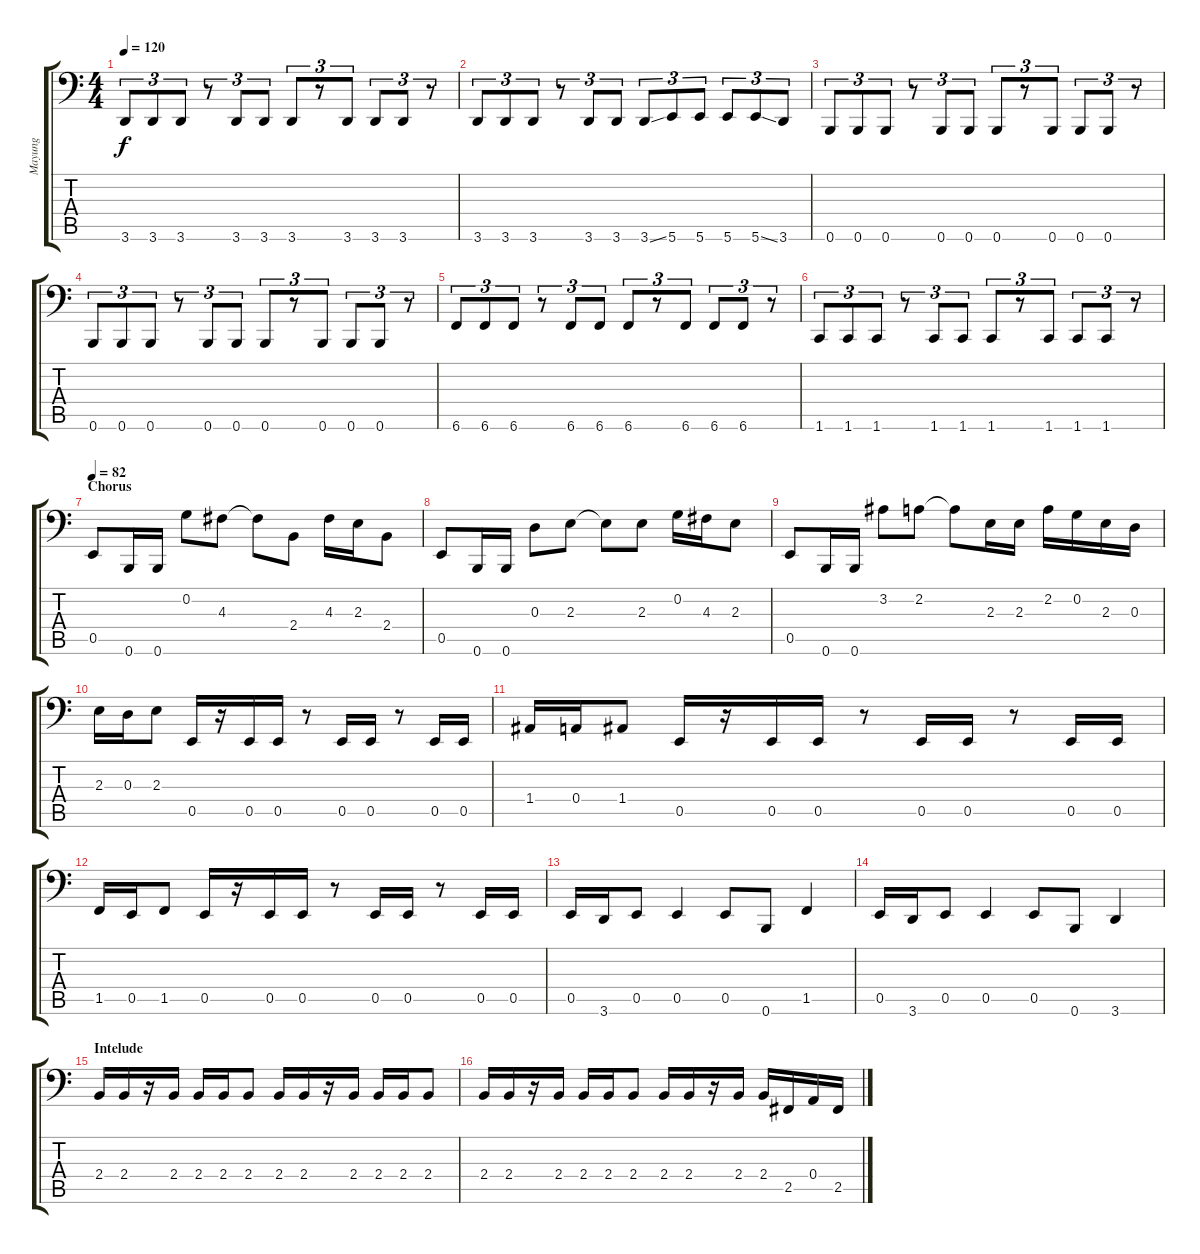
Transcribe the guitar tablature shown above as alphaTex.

\track ("Mayung" "Mayung") {instrument electricbasspick}
\staff {score tabs}
\tuning (C3 G2 D2 A1 E1 B0) {hide}
\ts (4 4)
\tempo 120
\clef f4
\ks c
3.6.8{tu (3 2) dy f} 3.6.8{tu (3 2)} 3.6.8{tu (3 2)} r.8{tu (3 2)} 3.6.8{tu (3 2)} 3.6.8{tu (3 2)} 3.6.8{tu (3 2)} r.8{tu (3 2)} 3.6.8{tu (3 2)} 3.6.8{tu (3 2)} 3.6.8{tu (3 2)} r.8{tu (3 2)} |
3.6.8{tu (3 2)} 3.6.8{tu (3 2)} 3.6.8{tu (3 2)} r.8{tu (3 2)} 3.6.8{tu (3 2)} 3.6.8{tu (3 2)} 3.6{ss}.8{tu (3 2)} 5.6.8{tu (3 2)} 5.6.8{tu (3 2)} 5.6.8{tu (3 2)} 5.6{ss}.8{tu (3 2)} 3.6.8{tu (3 2)} |
0.6.8{tu (3 2)} 0.6.8{tu (3 2)} 0.6.8{tu (3 2)} r.8{tu (3 2)} 0.6.8{tu (3 2)} 0.6.8{tu (3 2)} 0.6.8{tu (3 2)} r.8{tu (3 2)} 0.6.8{tu (3 2)} 0.6.8{tu (3 2)} 0.6.8{tu (3 2)} r.8{tu (3 2)} |
0.6.8{tu (3 2)} 0.6.8{tu (3 2)} 0.6.8{tu (3 2)} r.8{tu (3 2)} 0.6.8{tu (3 2)} 0.6.8{tu (3 2)} 0.6.8{tu (3 2)} r.8{tu (3 2)} 0.6.8{tu (3 2)} 0.6.8{tu (3 2)} 0.6.8{tu (3 2)} r.8{tu (3 2)} |
6.6.8{tu (3 2)} 6.6.8{tu (3 2)} 6.6.8{tu (3 2)} r.8{tu (3 2)} 6.6.8{tu (3 2)} 6.6.8{tu (3 2)} 6.6.8{tu (3 2)} r.8{tu (3 2)} 6.6.8{tu (3 2)} 6.6.8{tu (3 2)} 6.6.8{tu (3 2)} r.8{tu (3 2)} |
1.6.8{tu (3 2)} 1.6.8{tu (3 2)} 1.6.8{tu (3 2)} r.8{tu (3 2)} 1.6.8{tu (3 2)} 1.6.8{tu (3 2)} 1.6.8{tu (3 2)} r.8{tu (3 2)} 1.6.8{tu (3 2)} 1.6.8{tu (3 2)} 1.6.8{tu (3 2)} r.8{tu (3 2)} |
\section ("" "Chorus")
\tempo 82
0.5.8 0.6.16 0.6.16 0.2.8 4.3.8 4.3{t}.8 2.4.8 4.3.16 2.3.16 2.4.8 |
0.5.8 0.6.16 0.6.16 0.3.8 2.3.8 2.3{t}.8 2.3.8 0.2.16 4.3.16 2.3.8 |
0.5.8 0.6.16 0.6.16 3.2.8 2.2.8 2.2{t}.8 2.3.16 2.3.16 2.2.16 0.2.16 2.3.16 0.3.16 |
2.3.16 0.3.16 2.3.8 0.5.16 r.16 0.5.16 0.5.16 r.8 0.5.16 0.5.16 r.8 0.5.16 0.5.16 |
1.4.16 0.4.16 1.4.8 0.5.16 r.16 0.5.16 0.5.16 r.8 0.5.16 0.5.16 r.8 0.5.16 0.5.16 |
1.5.16 0.5.16 1.5.8 0.5.16 r.16 0.5.16 0.5.16 r.8 0.5.16 0.5.16 r.8 0.5.16 0.5.16 |
0.5.16 3.6.16 0.5.8 0.5.4 0.5.8 0.6.8 1.5.4 |
0.5.16 3.6.16 0.5.8 0.5.4 0.5.8 0.6.8 3.6.4 |
\section ("" "Intelude")
2.4.16 2.4.16 r.16 2.4.16 2.4.16 2.4.16 2.4.8 2.4.16 2.4.16 r.16 2.4.16 2.4.16 2.4.16 2.4.8 |
2.4.16 2.4.16 r.16 2.4.16 2.4.16 2.4.16 2.4.8 2.4.16 2.4.16 r.16 2.4.16 2.4.16 2.5.16 0.4.16 2.5.16
